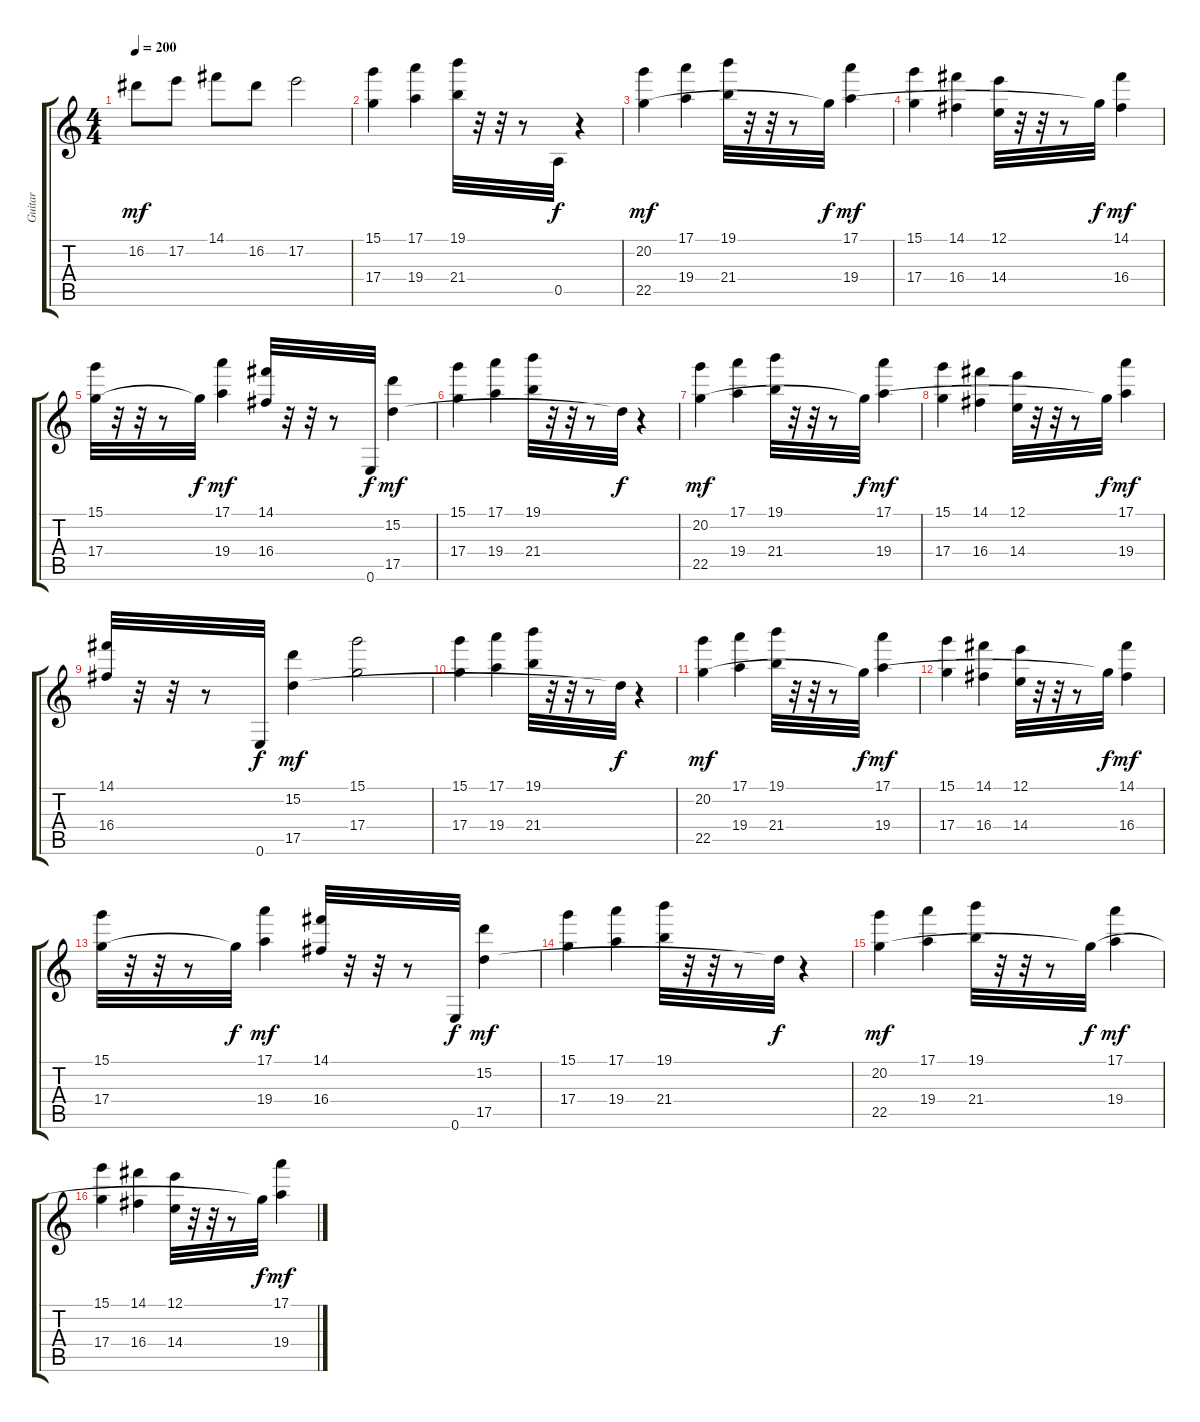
\track ("Guitar" "Guitar") {instrument distortionguitar}
\staff {score tabs}
\tuning (E4 B3 G3 D3 A2 E2) {hide}
\ts (4 4)
\tempo 200
\clef g2
\ks c
16.2.8{dy mf} 17.2.8 14.1.8 16.2.8 17.2.2 |
(15.1 17.4).4 (17.1 19.4).4 (19.1 21.4).32 r.32 r.32 r.8 0.5.32{dy f} r.4 |
(20.2 22.5).4{dy mf} (17.1 19.4).4 (19.1 21.4).32 r.32 r.32 r.8 22.5{t}.32{dy f} (17.1 19.4).4{dy mf} |
(15.1 17.4).4 (14.1 16.4).4 (12.1 14.4).32 r.32 r.32 r.8 22.5{t}.32{dy f} (14.1 16.4).4{dy mf} |
(15.1 17.4).32 r.32 r.32 r.8 17.4{t}.32{dy f} (17.1 19.4).4{dy mf} (14.1 16.4).32 r.32 r.32 r.8 0.6.32{dy f} (15.2 17.5).4{dy mf} |
(15.1 17.4).4 (17.1 19.4).4 (19.1 21.4).32 r.32 r.32 r.8 17.5{t}.32{dy f} r.4 |
(20.2 22.5).4{dy mf} (17.1 19.4).4 (19.1 21.4).32 r.32 r.32 r.8 22.5{t}.32{dy f} (17.1 19.4).4{dy mf} |
(15.1 17.4).4 (14.1 16.4).4 (12.1 14.4).32 r.32 r.32 r.8 22.5{t}.32{dy f} (17.1 19.4).4{dy mf} |
(14.1 16.4).32 r.32 r.32 r.8 0.6.32{dy f} (15.2 17.5).4{dy mf} (15.1 17.4).2 |
(15.1 17.4).4 (17.1 19.4).4 (19.1 21.4).32 r.32 r.32 r.8 17.5{t}.32{dy f} r.4 |
(20.2 22.5).4{dy mf} (17.1 19.4).4 (19.1 21.4).32 r.32 r.32 r.8 22.5{t}.32{dy f} (17.1 19.4).4{dy mf} |
(15.1 17.4).4 (14.1 16.4).4 (12.1 14.4).32 r.32 r.32 r.8 22.5{t}.32{dy f} (14.1 16.4).4{dy mf} |
(15.1 17.4).32 r.32 r.32 r.8 17.4{t}.32{dy f} (17.1 19.4).4{dy mf} (14.1 16.4).32 r.32 r.32 r.8 0.6.32{dy f} (15.2 17.5).4{dy mf} |
(15.1 17.4).4 (17.1 19.4).4 (19.1 21.4).32 r.32 r.32 r.8 17.5{t}.32{dy f} r.4 |
(20.2 22.5).4{dy mf} (17.1 19.4).4 (19.1 21.4).32 r.32 r.32 r.8 22.5{t}.32{dy f} (17.1 19.4).4{dy mf} |
(15.1 17.4).4 (14.1 16.4).4 (12.1 14.4).32 r.32 r.32 r.8 22.5{t}.32{dy f} (17.1 19.4).4{dy mf}
